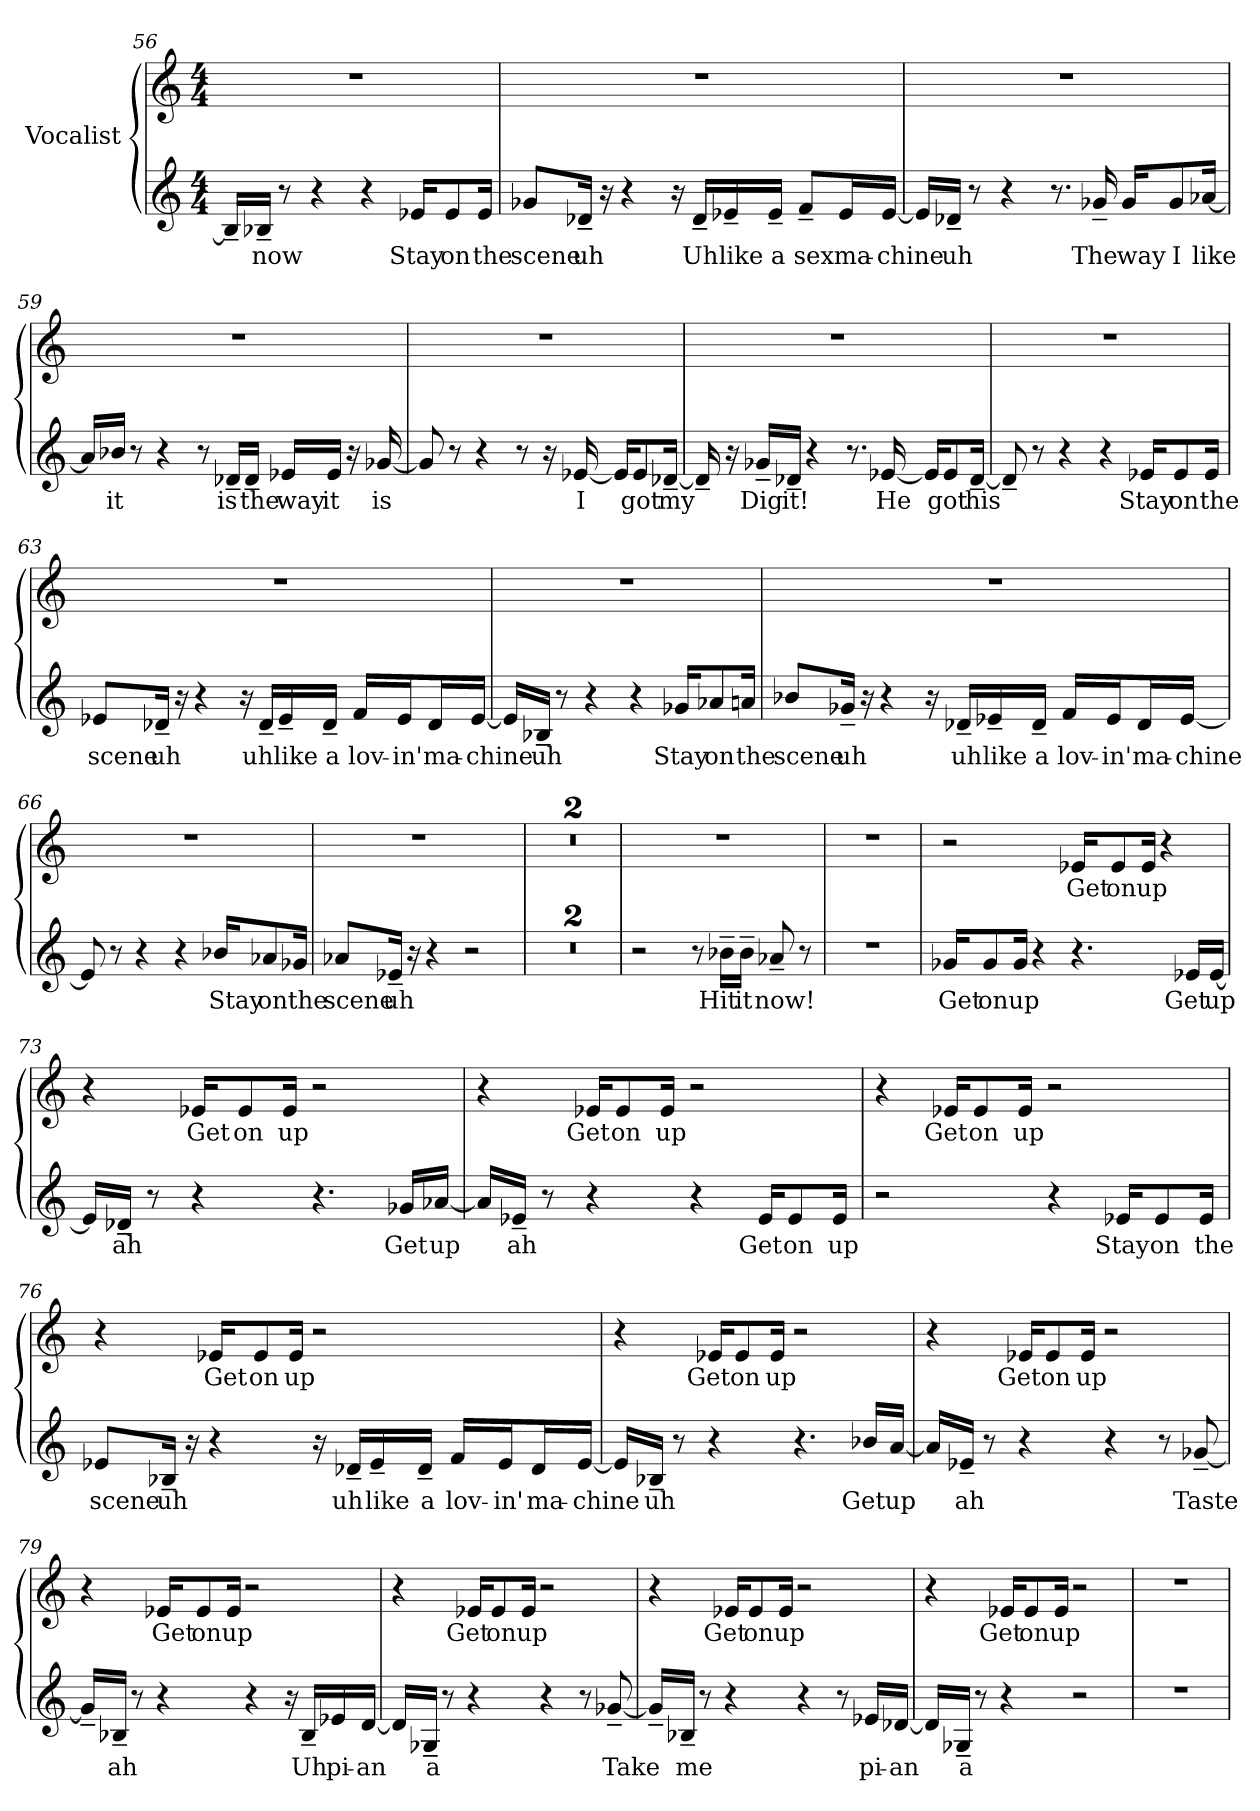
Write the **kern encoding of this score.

**kern	**text	**kern	**text
*part1	*part1	*part1	*part1
*staff2	*staff2	*staff1	*staff1
*I"Vocalist	*	*	*
*clefG2	*	*clefG2	*
*M4/4	*	*M4/4	*
=56	=56	=56	=56
16B-~/LL]	_	1r	.
16B-X~/JJ	now	.	.
8r	.	.	.
4r	.	.	.
4r	.	.	.
16e-X/KL	Stay	.	.
8e-/	on	.	.
16e-/Jk	the	.	.
=57	=57	=57	=57
8g-X/L	scene	1r	.
16d-X~/Jk	uh	.	.
16r	.	.	.
4r	.	.	.
16r	.	.	.
16d-~/LL	Uh	.	.
16e-X~/	like	.	.
16e-~/JJ	a	.	.
8f~/L	sex	.	.
16e-/L	ma-	.	.
[16e-/JJ	-chine	.	.
=58	=58	=58	=58
16e-/LL]	_	1r	.
16d-X~/JJ	uh	.	.
8r	.	.	.
4r	.	.	.
8.r	.	.	.
16g-X~	The	.	.
16g-/KL	way	.	.
8g-/	I	.	.
[16a-X/Jk	like	.	.
=59	=59	=59	=59
16a-/LL]	_	1r	.
16b-X/JJ	it	.	.
8r	.	.	.
4r	.	.	.
8r	.	.	.
16d-X~/LL	is	.	.
16d-~/JJ	the	.	.
16e-X/LL	way	.	.
16e-/JJ	it	.	.
16r	.	.	.
[16g-X	is	.	.
=60	=60	=60	=60
8g-]	_	1r	.
8r	.	.	.
4r	.	.	.
8r	.	.	.
16r	.	.	.
[16e-X	I	.	.
16e-/KL]	_	.	.
8e-/	got	.	.
[16d-X~/Jk	my	.	.
=61	=61	=61	=61
16d-~]	_	1r	.
16r	.	.	.
16g-X~/LL	Dig	.	.
16d-X~/JJ	it!	.	.
4r	.	.	.
8.r	.	.	.
[16e-X	He	.	.
16e-/KL]	_	.	.
8e-/	got	.	.
[16d-~/Jk	his	.	.
=62	=62	=62	=62
8d-~]	_	1r	.
8r	.	.	.
4r	.	.	.
4r	.	.	.
16e-X/KL	Stay	.	.
8e-/	on	.	.
16e-/Jk	the	.	.
=63	=63	=63	=63
8e-X/L	scene	1r	.
16d-X~/Jk	uh	.	.
16r	.	.	.
4r	.	.	.
16r	.	.	.
16d-~/LL	uh	.	.
16e-~/	like	.	.
16d-~/JJ	a	.	.
16f/LL	lov-	.	.
16e-/J	-in'	.	.
16d-/L	ma-	.	.
[16e-/JJ	-chine	.	.
=64	=64	=64	=64
16e-/LL]	_	1r	.
16B-X~/JJ	uh	.	.
8r	.	.	.
4r	.	.	.
4r	.	.	.
16g-X/KL	Stay	.	.
8a-X/	on	.	.
16an/Jk	the	.	.
=65	=65	=65	=65
8b-X/L	scene	1r	.
16g-X~/Jk	uh	.	.
16r	.	.	.
4r	.	.	.
16r	.	.	.
16d-X~/LL	uh	.	.
16e-X~/	like	.	.
16d-~/JJ	a	.	.
16f/LL	lov-	.	.
16e-/J	-in'	.	.
16d-/L	ma-	.	.
[16e-/JJ	-chine	.	.
=66	=66	=66	=66
8e-]	_	1r	.
8r	.	.	.
4r	.	.	.
4r	.	.	.
16b-X/KL	Stay	.	.
8a-X/	on	.	.
16g-X/Jk	the	.	.
=67	=67	=67	=67
8a-X/L	scene	1r	.
16e-X~/Jk	uh	.	.
16r	.	.	.
4r	.	.	.
2r	.	.	.
=68	=68	=68	=68
1r	.	1r	.
=69	=69	=69	=69
1r	.	1r	.
=70	=70	=70	=70
2r	.	1r	.
8r	.	.	.
16b-X~\LL	Hit	.	.
16b-~\JJ	it	.	.
8a-X~	now!	.	.
8r	.	.	.
=71	=71	=71	=71
1r	.	1r	.
=72	=72	=72	=72
16g-X/KL	Get	2r	.
8g-/	on	.	.
16g-/Jk	up	.	.
4r	.	.	.
4.r	.	16e-X/KL	Get
.	.	8e-/	on
.	.	16e-/Jk	up
.	.	4r	.
16e-X/LL	Get	.	.
[16e-/JJ	up	.	.
=73	=73	=73	=73
16e-/LL]	_	4r	.
16d-X~/JJ	ah	.	.
8r	.	.	.
4r	.	16e-X/KL	Get
.	.	8e-/	on
.	.	16e-/Jk	up
4.r	.	2r	.
16g-X/LL	Get	.	.
[16a-X/JJ	up	.	.
=74	=74	=74	=74
16a-/LL]	_	4r	.
16e-X~/JJ	ah	.	.
8r	.	.	.
4r	.	16e-X/KL	Get
.	.	8e-/	on
.	.	16e-/Jk	up
4r	.	2r	.
16e-/KL	Get	.	.
8e-/	on	.	.
16e-/Jk	up	.	.
=75	=75	=75	=75
2r	.	4r	.
.	.	16e-X/KL	Get
.	.	8e-/	on
.	.	16e-/Jk	up
4r	.	2r	.
16e-X/KL	Stay	.	.
8e-/	on	.	.
16e-/Jk	the	.	.
=76	=76	=76	=76
8e-X/L	scene	4r	.
16B-X~/Jk	uh	.	.
16r	.	.	.
4r	.	16e-X/KL	Get
.	.	8e-/	on
.	.	16e-/Jk	up
16r	.	2r	.
16d-X~/LL	uh	.	.
16e-~/	like	.	.
16d-~/JJ	a	.	.
16f/LL	lov-	.	.
16e-/J	-in'	.	.
16d-/L	ma-	.	.
[16e-/JJ	-chine	.	.
=77	=77	=77	=77
16e-/LL]	_	4r	.
16B-X~/JJ	uh	.	.
8r	.	.	.
4r	.	16e-X/KL	Get
.	.	8e-/	on
.	.	16e-/Jk	up
4.r	.	2r	.
16b-X/LL	Get	.	.
[16a/JJ	up	.	.
=78	=78	=78	=78
16a/LL]	_	4r	.
16e-X~/JJ	ah	.	.
8r	.	.	.
4r	.	16e-X/KL	Get
.	.	8e-/	on
.	.	16e-/Jk	up
4r	.	2r	.
8r	.	.	.
[8g-X~	Taste	.	.
=79	=79	=79	=79
16g-~/LL]	_	4r	.
16B-X~/JJ	ah	.	.
8r	.	.	.
4r	.	16e-X/KL	Get
.	.	8e-/	on
.	.	16e-/Jk	up
4r	.	2r	.
16r	.	.	.
16B-~/LL	Uh	.	.
16e-X/	pi-	.	.
[16d/JJ	-an-	.	.
=80	=80	=80	=80
16d/LL]	_	4r	.
16G-X~/JJ	-a	.	.
8r	.	.	.
4r	.	16e-X/KL	Get
.	.	8e-/	on
.	.	16e-/Jk	up
4r	.	2r	.
8r	.	.	.
[8g-X~	Take	.	.
=81	=81	=81	=81
16g-~/LL]	_	4r	.
16B-X~/JJ	me	.	.
8r	.	.	.
4r	.	16e-X/KL	Get
.	.	8e-/	on
.	.	16e-/Jk	up
4r	.	2r	.
8r	.	.	.
16e-X/LL	pi-	.	.
[16d-X/JJ	-an-	.	.
=82	=82	=82	=82
16d-/LL]	_	4r	.
16G-X~/JJ	-a	.	.
8r	.	.	.
4r	.	16e-X/KL	Get
.	.	8e-/	on
.	.	16e-/Jk	up
2r	.	2r	.
=83	=83	=83	=83
1r	.	1r	.
=	=	=	=
*-	*-	*-	*-
